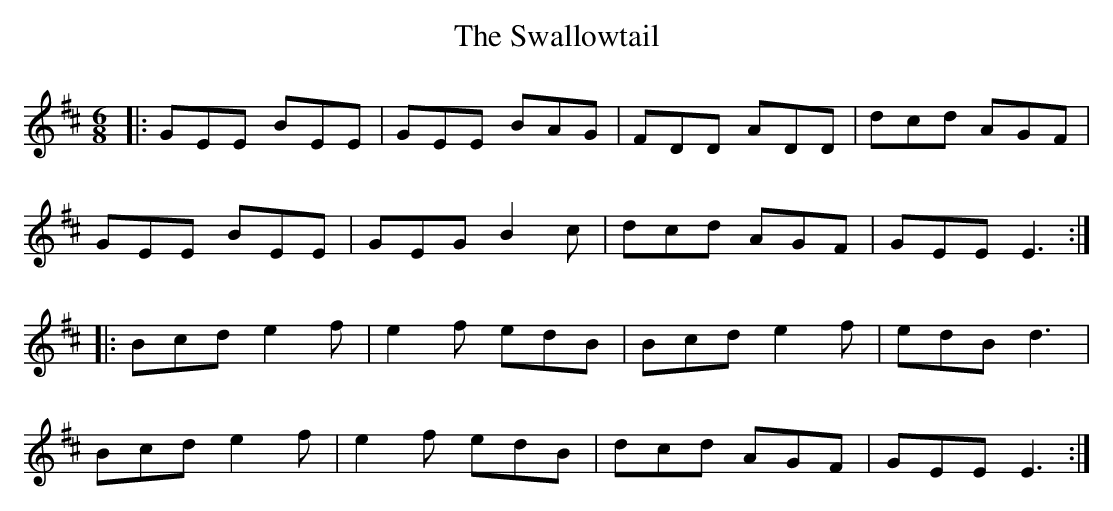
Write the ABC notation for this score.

X:1
T: The Swallowtail
M: 6/8
L: 1/8
K: Edor
|:GEE BEE|GEE BAG|FDD ADD|dcd AGF|
GEE BEE|GEG B2c|dcd AGF|GEE E3:|
|:Bcd e2f|e2f edB|Bcd e2f|edB d3|
Bcd e2f|e2f edB|dcd AGF|GEE E3:|
